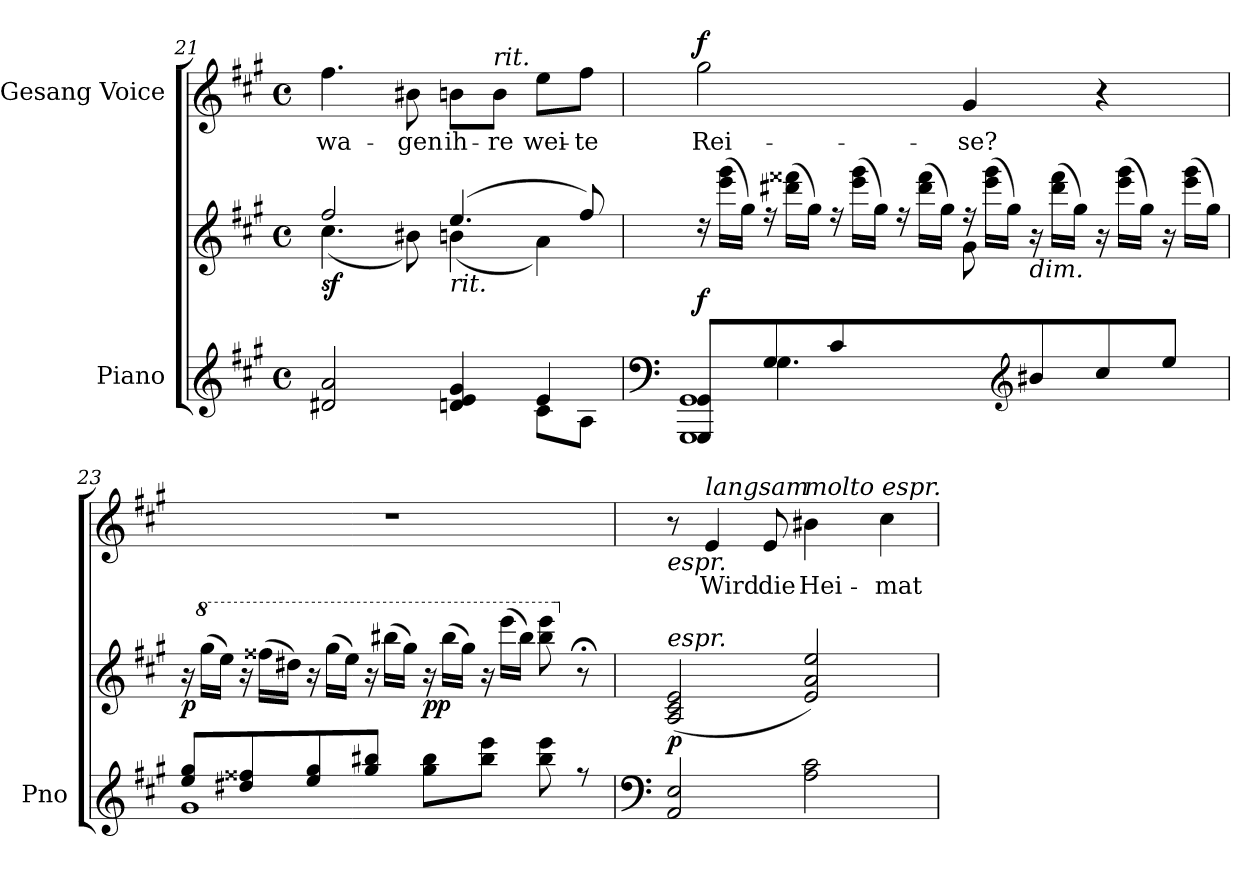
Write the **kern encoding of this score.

**kern	**kern	**dynam	**kern	**text	**dynam
*part2	*part2	*part2	*part1	*part1	*part1
*staff3	*staff2	*staff2/3	*staff1	*staff1	*staff1
*I"Piano	*	*	*I"Gesang Voice	*	*
*I'Pno	*	*	*	*	*
*clefG2	*clefG2	*	*clefG2	*	*
*k[f#c#g#]	*k[f#c#g#]	*	*k[f#c#g#]	*	*
*M4/4	*M4/4	*	*M4/4	*	*
*met(c)	*met(c)	*	*met(c)	*	*
=21	=21	=21	=21	=21	=21
*^	*^	*	*	*	*
!	!	!	!	!LO:DY:b	!	!LO:LY:b	!
2d#X/ 2a/	2.ryy	2ff#/	(<4.cc#\	sf	4.ff#\	wa-	.
!	!	!	!	!	!	!LO:LY:b	!
.	.	.	8b#X\)	.	8b#X\	-gen	.
*	*	*	*	*	*MM68	*	*
!	!	!LO:TX:b:i:t=rit.	!	!	!	!	!
!	!	!	!	!	!	!LO:LY:b	!
4dn/ 4e/ 4g#/	.	(>4.ee/	(<4bn\	.	8bn\L	ih-	.
!	!	!	!	!	!LO:TX:a:i:t=rit.	!	!
!	!	!	!	!	!	!LO:LY:b	!
.	.	.	.	.	8b\J	-re	.
*	*	*	*	*	*MM66	*	*
!	!	!	!	!	!	!LO:LY:b	!
4e/	8c#\L	.	4a\)	.	8ee\L	wei-	.
!	!	!	!	!	!	!LO:LY:b	!
.	8A\J	8ff#/)	.	.	8ff#\J	-te	.
*v	*v	*	*	*	*	*	*
!!LO:LB:g=z
=22	=22	=22	=22	=22	=22	=22
*clefF4	*	*	*	*	*	*
*^	*	*	*	*	*	*
*	*^	*	*	*	*	*	*
*	*	*	*Xtuplet	*	*	*	*	*
!	!	!	!	!	!LO:DY:b	!	!LO:LY:b	!LO:DY:a
8GGG#/ 8GG#/L	1GGG# 1GG#	8ryy	24rdd	4.ryy	f	2gg#\	Rei-	f
.	.	.	(>24eee\ 24ggg#\LL	.	.	.	.	.
.	.	.	24gg#\JJ)	.	.	.	.	.
8G#/	.	4.G#\	24rff	.	.	.	.	.
.	.	.	(>24ddd#X\ 24fff##X\LL	.	.	.	.	.
.	.	.	24gg#\JJ)	.	.	.	.	.
8c#/	.	.	24rff	.	.	.	.	.
.	.	.	(>24eee\ 24ggg#\LL	.	.	.	.	.
.	.	.	24gg#\JJ)	.	.	.	.	.
4ryy	.	.	24rff	8e\J	.	.	.	.
.	.	.	(>24ddd#\ 24fff##\LL	.	.	.	.	.
.	.	.	24gg#\JJ)	.	.	.	.	.
*	*	*	*	*	*	*MM64	*	*
!	!	!	!	!	!	!	!LO:LY:b	!
.	.	2ryy	24rff	8g#\L	.	4g#/	-se?	.
.	.	.	(>24eee\ 24ggg#\LL	.	.	.	.	.
.	.	.	24gg#\JJ)	.	.	.	.	.
*clefG2	*	*	*	*	*	*	*	*
!	!	!	!LO:TX:b:i:t=dim.	!	!	!	!	!
8b#X/	.	.	24r	4.ryy	.	.	.	.
.	.	.	(>24ddd#\ 24fff##\LL	.	.	.	.	.
.	.	.	24gg#\JJ)	.	.	.	.	.
8cc#/	.	.	24r	.	.	4r	.	.
.	.	.	(>24eee\ 24ggg#\LL	.	.	.	.	.
.	.	.	24gg#\JJ)	.	.	.	.	.
8ee/J	.	.	24r	.	.	.	.	.
.	.	.	(>24eee\ 24ggg#\LL	.	.	.	.	.
.	.	.	24gg#\JJ)	.	.	.	.	.
*v	*v	*v	*	*	*	*	*	*
*	*v	*v	*	*	*	*
=23	=23	=23	=23	=23	=23
*	*	*	*MM62	*	*
*^	*	*	*	*	*
!	!	!	!LO:DY:b	!	!	!
*	*	*	*	*^	*	*
8ee/ 8gg#/L	1g#	24r	p	1r	2ryy	.	.
*	*	*8va	*	*	*	*	*
.	.	(>24ggg#\LL	.	.	.	.	.
.	.	24eee\JJ)	.	.	.	.	.
8dd#X/ 8ff##X/	.	24r	.	.	.	.	.
.	.	(>24fff##X\LL	.	.	.	.	.
.	.	24ddd#X\JJ)	.	.	.	.	.
8ee/ 8gg#/	.	24r	.	.	.	.	.
.	.	(>24ggg#\LL	.	.	.	.	.
.	.	24eee\JJ)	.	.	.	.	.
8gg#/ 8bb#X/J	.	24r	.	.	.	.	.
.	.	(>24bbb#X\LL	.	.	.	.	.
.	.	24ggg#\JJ)	.	.	.	.	.
*	*	*	*	*MM60	*	*	*
!	!	!	!LO:DY:b	!	!	!	!
8gg#\ 8bb#\L	.	24r	pp	.	2ryy	.	.
.	.	(>24bbb#\LL	.	.	.	.	.
.	.	24ggg#\JJ)	.	.	.	.	.
8bb#\ 8eee\J	.	24r	.	.	.	.	.
.	.	(>24eeee\LL	.	.	.	.	.
.	.	24bbb#\JJ)	.	.	.	.	.
8bb#\ 8eee\	.	8bbb#\ 8eeee\	.	.	.	.	.
*	*	*X8va	*	*	*	*	*
8rff	.	8r;<	.	.	.	.	.
*v	*v	*	*	*	*	*	*
!!LO:LB:g=z	!!
=24	=24	=24	=24	=24	=24	=24
*clefF4	*	*	*	*	*	*
*	*	*	*MM56	*	*	*
!	!	!	!LO:TX:b:i:t=espr.	!	!	!
!	!LO:TX:a:i:t=espr.	!	!	!	!	!
!	!	!LO:DY:b	!	!	!	!
2AA/ 2E/	(<2A/ 2c#/ 2e/	p	8r	2ryy	.	.
!	!	!	!LO:TX:a:i:t=langsam	!	!	!
!	!	!	!	!	!LO:LY:b	!
.	.	.	4e/	.	Wird	.
!	!	!	!	!	!LO:LY:b	!
.	.	.	8e/	.	die	.
!	!	!	!LO:TX:a:i:t=molto espr.	!	!	!
!	!	!	!	!	!LO:LY:b	!
2A\ 2c#\	2e/ 2a/ 2ee/)	.	4b#X\	8ryy	Hei-	.
.	.	.	.	8ryy	.	.
!	!	!	!	!	!LO:LY:b	!
.	.	.	4cc#\	4ryy	-mat	.
*	*	*	*v	*v	*	*
=	=	=	=	=	=
*-	*-	*-	*-	*-	*-
